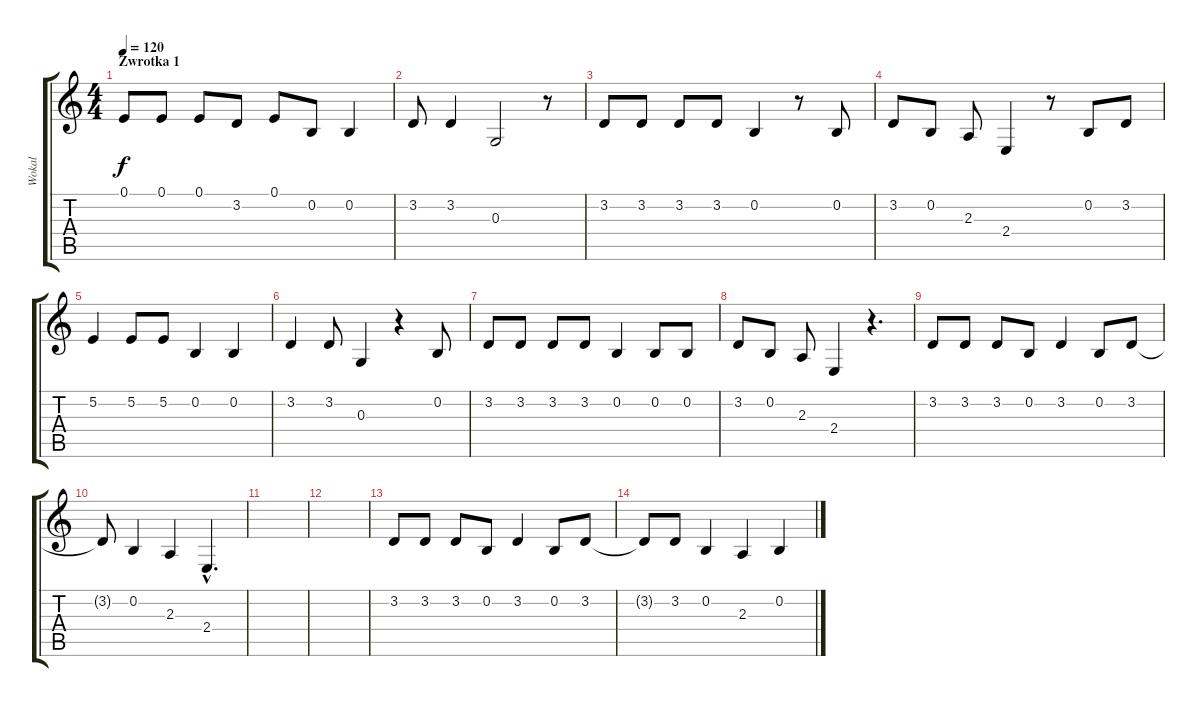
\track ("Wokal" "Wokal") {instrument voiceoohs}
\staff {score tabs}
\tuning (E4 B3 G3 D3 A2 E2) {hide}
\ts (4 4)
\section ("" "Zwrotka 1")
\tempo 120
\clef g2
\ks c
0.1.8{dy f} 0.1.8 0.1.8 3.2.8 0.1.8 0.2.8 0.2.4 |
3.2.8 3.2.4 0.3.2 r.8 |
3.2.8 3.2.8 3.2.8 3.2.8 0.2.4 r.8 0.2.8 |
3.2.8 0.2.8 2.3.8 2.4.4 r.8 0.2.8 3.2.8 |
5.2.4 5.2.8 5.2.8 0.2.4 0.2.4 |
3.2.4 3.2.8 0.3.4 r.4 0.2.8 |
3.2.8 3.2.8 3.2.8 3.2.8 0.2.4 0.2.8 0.2.8 |
3.2.8 0.2.8 2.3.8 2.4.4 r.4{d} |
3.2.8 3.2.8 3.2.8 0.2.8 3.2.4 0.2.8 3.2.8 |
3.2{t}.8 0.2.4 2.3.4 2.4{hac}.4{d} |
|
|
3.2.8 3.2.8 3.2.8 0.2.8 3.2.4 0.2.8 3.2.8 |
3.2{t}.8 3.2.8 0.2.4 2.3.4 0.2.4
